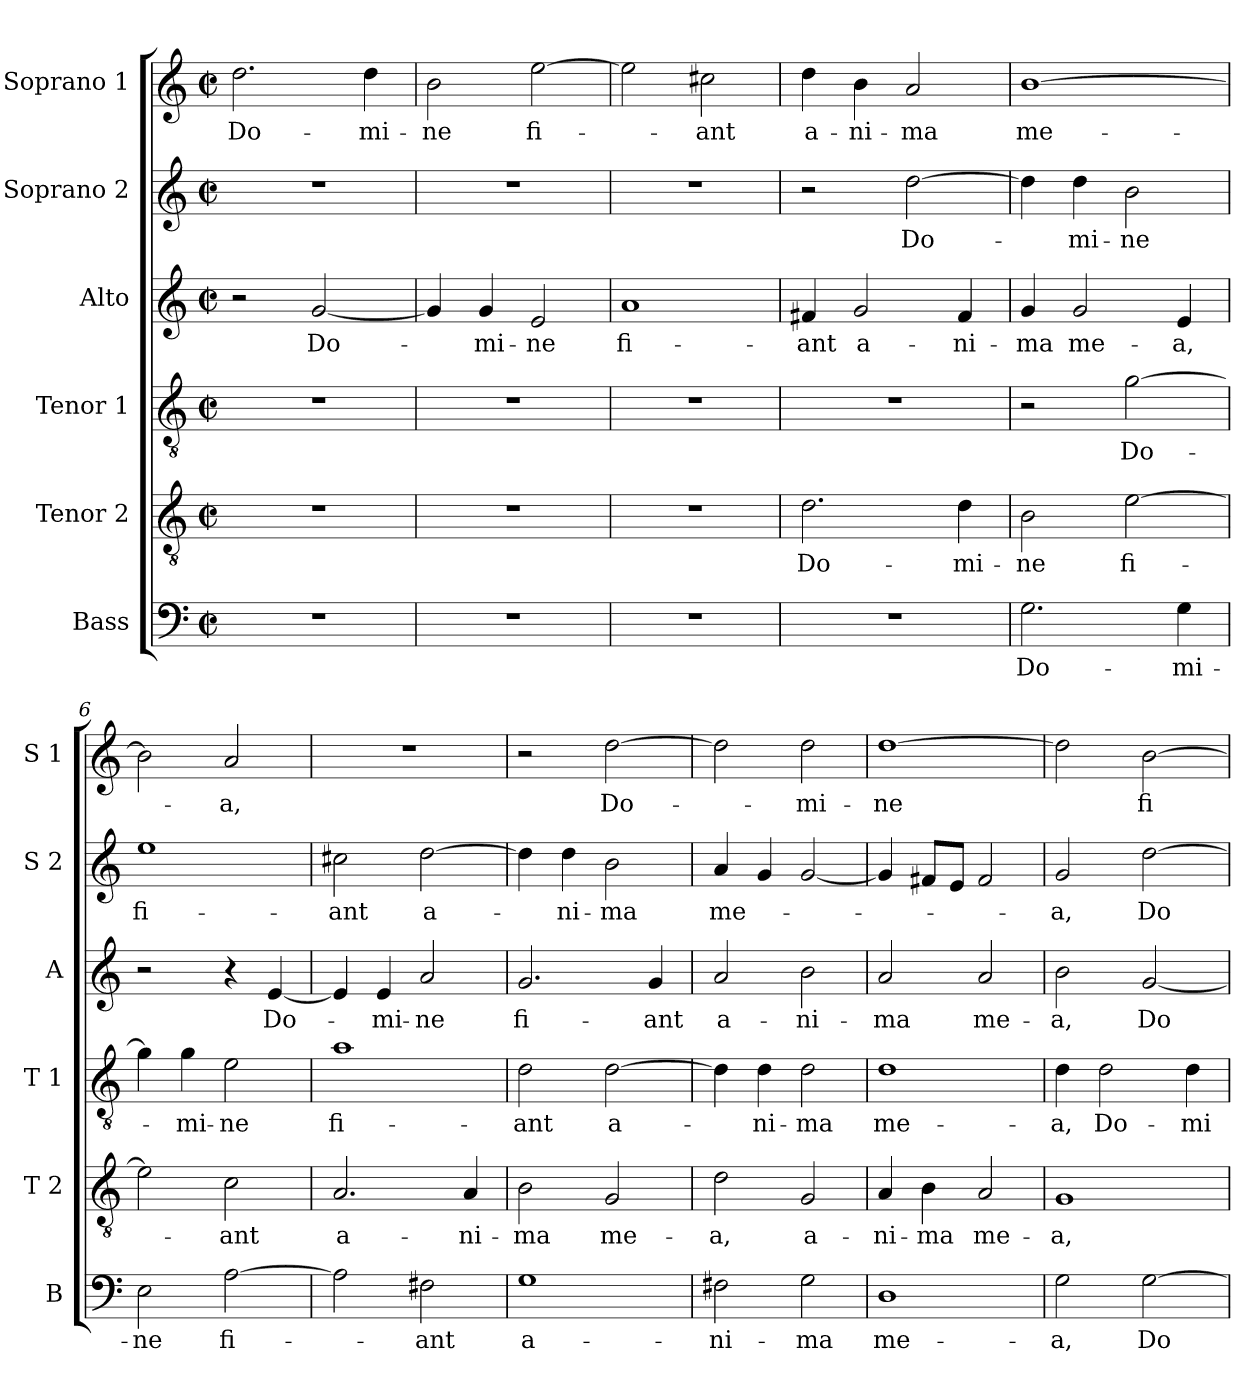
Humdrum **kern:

**kern	**text	**kern	**text	**kern	**text	**kern	**text	**kern	**text	**kern	**text
*part6	*part6	*part5	*part5	*part4	*part4	*part3	*part3	*part2	*part2	*part1	*part1
*staff6	*staff6	*staff5	*staff5	*staff4	*staff4	*staff3	*staff3	*staff2	*staff2	*staff1	*staff1
*I"Bass	*	*I"Tenor 2	*	*I"Tenor 1	*	*I"Alto	*	*I"Soprano 2	*	*I"Soprano 1	*
*I'B	*	*I'T 2	*	*I'T 1	*	*I'A	*	*I'S 2	*	*I'S 1	*
*clefF4	*	*clefGv2	*	*clefGv2	*	*clefG2	*	*clefG2	*	*clefG2	*
*k[]	*	*k[]	*	*k[]	*	*k[]	*	*k[]	*	*k[]	*
*C:	*	*C:	*	*C:	*	*C:	*	*C:	*	*C:	*
*M2/2	*	*M2/2	*	*M2/2	*	*M2/2	*	*M2/2	*	*M2/2	*
*met(c|)	*	*met(c|)	*	*met(c|)	*	*met(c|)	*	*met(c|)	*	*met(c|)	*
=1	=1	=1	=1	=1	=1	=1	=1	=1	=1	=1	=1
!	!	!	!	!	!	!	!	!	!	!	!LO:LY:b
1r	.	1r	.	1r	.	2r	.	1r	.	2.dd\	Do-
!	!	!	!	!	!	!	!LO:LY:b	!	!	!	!
.	.	.	.	.	.	[2g/	Do-	.	.	.	.
!	!	!	!	!	!	!	!	!	!	!	!LO:LY:b
.	.	.	.	.	.	.	.	.	.	4dd\	-mi-
=2	=2	=2	=2	=2	=2	=2	=2	=2	=2	=2	=2
!	!	!	!	!	!	!	!	!	!	!	!LO:LY:b
1r	.	1r	.	1r	.	4g/]	.	1r	.	2b\	-ne
!	!	!	!	!	!	!	!LO:LY:b	!	!	!	!
.	.	.	.	.	.	4g/	-mi-	.	.	.	.
!	!	!	!	!	!	!	!LO:LY:b	!	!	!	!LO:LY:b
.	.	.	.	.	.	2e/	-ne	.	.	[2ee\	fi-
=3	=3	=3	=3	=3	=3	=3	=3	=3	=3	=3	=3
!	!	!	!	!	!	!	!LO:LY:b	!	!	!	!
1r	.	1r	.	1r	.	1a	fi-	1r	.	2ee\]	.
!	!	!	!	!	!	!	!	!	!	!	!LO:LY:b
.	.	.	.	.	.	.	.	.	.	2cc#X\	-ant
=4	=4	=4	=4	=4	=4	=4	=4	=4	=4	=4	=4
!	!	!	!LO:LY:b	!	!	!	!LO:LY:b	!	!	!	!LO:LY:b
1r	.	2.d\	Do-	1r	.	4f#X/	-ant	2r	.	4dd\	a-
!	!	!	!	!	!	!	!LO:LY:b	!	!	!	!LO:LY:b
.	.	.	.	.	.	2g/	a-	.	.	4b\	-ni-
!	!	!	!	!	!	!	!	!	!LO:LY:b	!	!LO:LY:b
.	.	.	.	.	.	.	.	[2dd\	Do-	2a/	-ma
!	!	!	!LO:LY:b	!	!	!	!LO:LY:b	!	!	!	!
.	.	4d\	-mi-	.	.	4f#/	-ni-	.	.	.	.
=5	=5	=5	=5	=5	=5	=5	=5	=5	=5	=5	=5
!	!LO:LY:b	!	!LO:LY:b	!	!	!	!LO:LY:b	!	!	!	!LO:LY:b
2.G\	Do-	2B\	-ne	2r	.	4g/	-ma	4dd\]	.	[1b	me-
!	!	!	!	!	!	!	!LO:LY:b	!	!LO:LY:b	!	!
.	.	.	.	.	.	2g/	me-	4dd\	-mi-	.	.
!	!	!	!LO:LY:b	!	!LO:LY:b	!	!	!	!LO:LY:b	!	!
.	.	[2e\	fi-	[2g\	Do-	.	.	2b\	-ne	.	.
!	!LO:LY:b	!	!	!	!	!	!LO:LY:b	!	!	!	!
4G\	-mi-	.	.	.	.	4e/	-a,	.	.	.	.
!!LO:LB:g=z
=6	=6	=6	=6	=6	=6	=6	=6	=6	=6	=6	=6
!	!LO:LY:b	!	!	!	!	!	!	!	!LO:LY:b	!	!
2E\	-ne	2e\]	.	4g\]	.	2r	.	1ee	fi-	2b\]	.
!	!	!	!	!	!LO:LY:b	!	!	!	!	!	!
.	.	.	.	4g\	-mi-	.	.	.	.	.	.
!	!LO:LY:b	!	!LO:LY:b	!	!LO:LY:b	!	!	!	!	!	!LO:LY:b
[2A\	fi-	2c\	-ant	2e\	-ne	4r	.	.	.	2a/	-a,
!	!	!	!	!	!	!	!LO:LY:b	!	!	!	!
.	.	.	.	.	.	[4e/	Do-	.	.	.	.
=7	=7	=7	=7	=7	=7	=7	=7	=7	=7	=7	=7
!	!	!	!LO:LY:b	!	!LO:LY:b	!	!	!	!LO:LY:b	!	!
2A\]	.	2.A/	a-	1a	fi-	4e/]	.	2cc#X\	-ant	1r	.
!	!	!	!	!	!	!	!LO:LY:b	!	!	!	!
.	.	.	.	.	.	4e/	-mi-	.	.	.	.
!	!LO:LY:b	!	!	!	!	!	!LO:LY:b	!	!LO:LY:b	!	!
2F#X\	-ant	.	.	.	.	2a/	-ne	[2dd\	a-	.	.
!	!	!	!LO:LY:b	!	!	!	!	!	!	!	!
.	.	4A/	-ni-	.	.	.	.	.	.	.	.
=8	=8	=8	=8	=8	=8	=8	=8	=8	=8	=8	=8
!	!LO:LY:b	!	!LO:LY:b	!	!LO:LY:b	!	!LO:LY:b	!	!	!	!
1G	a-	2B\	-ma	2d\	-ant	2.g/	fi-	4dd\]	.	2r	.
!	!	!	!	!	!	!	!	!	!LO:LY:b	!	!
.	.	.	.	.	.	.	.	4dd\	-ni-	.	.
!	!	!	!LO:LY:b	!	!LO:LY:b	!	!	!	!LO:LY:b	!	!LO:LY:b
.	.	2G/	me-	[2d\	a-	.	.	2b\	-ma	[2dd\	Do-
!	!	!	!	!	!	!	!LO:LY:b	!	!	!	!
.	.	.	.	.	.	4g/	-ant	.	.	.	.
=9	=9	=9	=9	=9	=9	=9	=9	=9	=9	=9	=9
!	!LO:LY:b	!	!LO:LY:b	!	!	!	!LO:LY:b	!	!LO:LY:b	!	!
2F#X\	-ni-	2d\	-a,	4d\]	.	2a/	a-	4a/	me-	2dd\]	.
!	!	!	!	!	!LO:LY:b	!	!	!	!	!	!
.	.	.	.	4d\	-ni-	.	.	4g/	.	.	.
!	!LO:LY:b	!	!LO:LY:b	!	!LO:LY:b	!	!LO:LY:b	!	!	!	!LO:LY:b
2G\	-ma	2G/	a-	2d\	-ma	2b\	-ni-	[2g/	.	2dd\	-mi-
=10	=10	=10	=10	=10	=10	=10	=10	=10	=10	=10	=10
!	!LO:LY:b	!	!LO:LY:b	!	!LO:LY:b	!	!LO:LY:b	!	!	!	!LO:LY:b
1D	me-	4A/	-ni-	1d	me-	2a/	-ma	4g/]	.	[1dd	-ne
!	!	!	!LO:LY:b	!	!	!	!	!	!	!	!
.	.	4B\	-ma	.	.	.	.	8f#X/L	.	.	.
.	.	.	.	.	.	.	.	8e/J	.	.	.
!	!	!	!LO:LY:b	!	!	!	!LO:LY:b	!	!	!	!
.	.	2A/	me-	.	.	2a/	me-	2f#/	.	.	.
=11	=11	=11	=11	=11	=11	=11	=11	=11	=11	=11	=11
!	!LO:LY:b	!	!LO:LY:b	!	!LO:LY:b	!	!LO:LY:b	!	!LO:LY:b	!	!
2G\	-a,	1G	-a,	4d\	-a,	2b\	-a,	2g/	-a,	2dd\]	.
!	!	!	!	!	!LO:LY:b	!	!	!	!	!	!
.	.	.	.	2d\	Do-	.	.	.	.	.	.
!	!LO:LY:b	!	!	!	!	!	!LO:LY:b	!	!LO:LY:b	!	!LO:LY:b
[2G\	Do-	.	.	.	.	[2g/	Do-	[2dd\	Do-	[2b\	fi-
!	!	!	!	!	!LO:LY:b	!	!	!	!	!	!
.	.	.	.	4d\	-mi-	.	.	.	.	.	.
=	=	=	=	=	=	=	=	=	=	=	=
*-	*-	*-	*-	*-	*-	*-	*-	*-	*-	*-	*-
